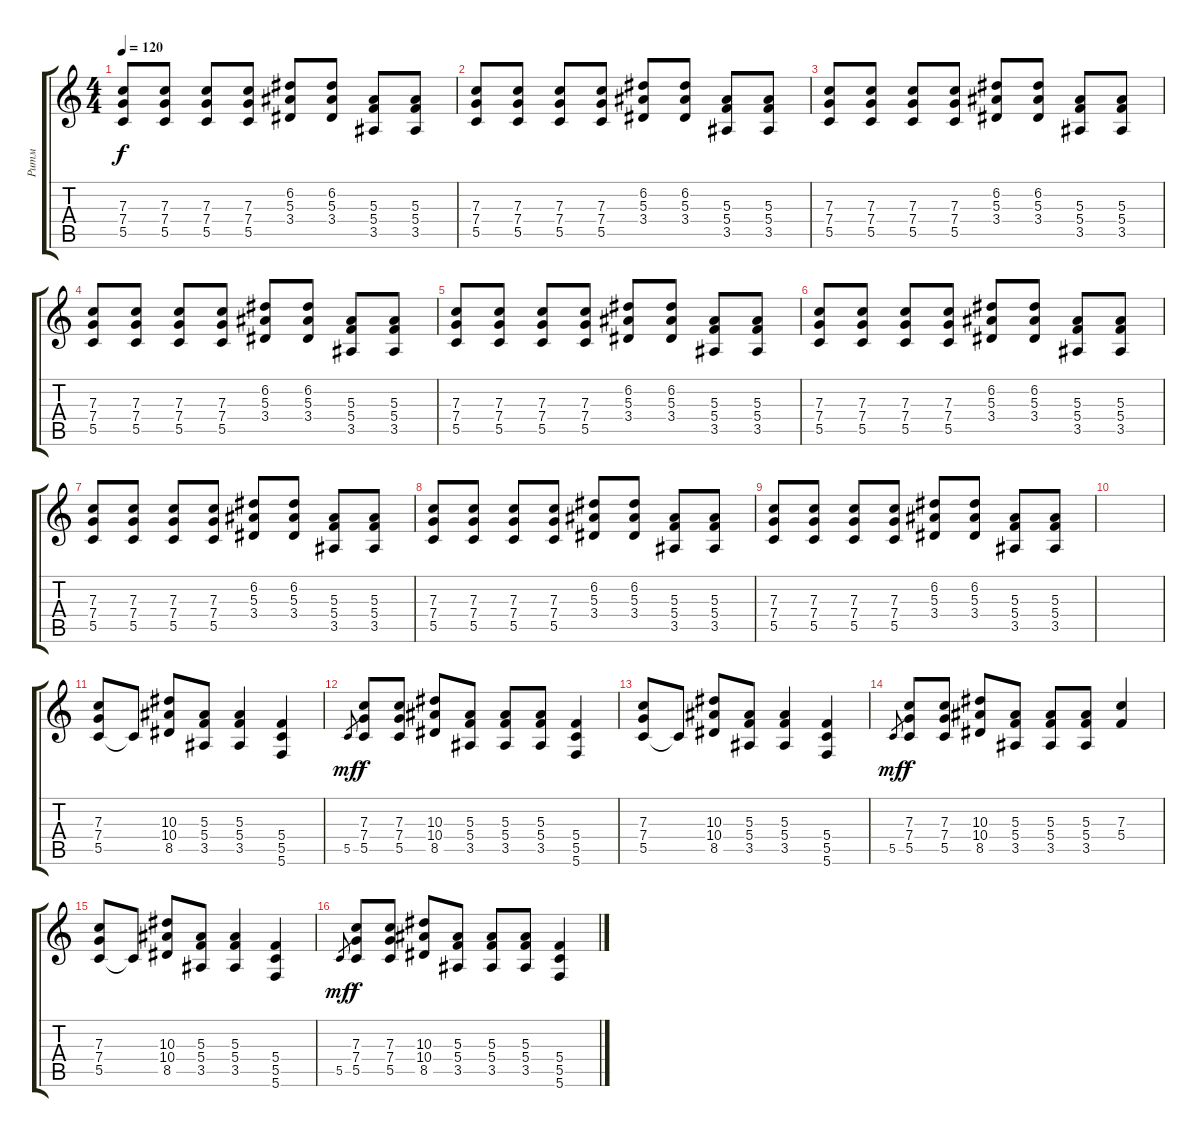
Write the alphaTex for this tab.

\track ("Ритм" "Ритм") {instrument distortionguitar}
\staff {score tabs}
\tuning (D4 A3 F3 C3 G2 C2) {hide}
\ts (4 4)
\tempo 120
\clef g2
\ks c
(7.3 7.4 5.5).8{dy f} (7.3 7.4 5.5).8 (7.3 7.4 5.5).8 (7.3 7.4 5.5).8 (6.2 5.3 3.4).8 (6.2 5.3 3.4).8 (5.3 5.4 3.5).8 (5.3 5.4 3.5).8 |
(7.3 7.4 5.5).8 (7.3 7.4 5.5).8 (7.3 7.4 5.5).8 (7.3 7.4 5.5).8 (6.2 5.3 3.4).8 (6.2 5.3 3.4).8 (5.3 5.4 3.5).8 (5.3 5.4 3.5).8 |
(7.3 7.4 5.5).8 (7.3 7.4 5.5).8 (7.3 7.4 5.5).8 (7.3 7.4 5.5).8 (6.2 5.3 3.4).8 (6.2 5.3 3.4).8 (5.3 5.4 3.5).8 (5.3 5.4 3.5).8 |
(7.3 7.4 5.5).8 (7.3 7.4 5.5).8 (7.3 7.4 5.5).8 (7.3 7.4 5.5).8 (6.2 5.3 3.4).8 (6.2 5.3 3.4).8 (5.3 5.4 3.5).8 (5.3 5.4 3.5).8 |
(7.3 7.4 5.5).8 (7.3 7.4 5.5).8 (7.3 7.4 5.5).8 (7.3 7.4 5.5).8 (6.2 5.3 3.4).8 (6.2 5.3 3.4).8 (5.3 5.4 3.5).8 (5.3 5.4 3.5).8 |
(7.3 7.4 5.5).8 (7.3 7.4 5.5).8 (7.3 7.4 5.5).8 (7.3 7.4 5.5).8 (6.2 5.3 3.4).8 (6.2 5.3 3.4).8 (5.3 5.4 3.5).8 (5.3 5.4 3.5).8 |
(7.3 7.4 5.5).8 (7.3 7.4 5.5).8 (7.3 7.4 5.5).8 (7.3 7.4 5.5).8 (6.2 5.3 3.4).8 (6.2 5.3 3.4).8 (5.3 5.4 3.5).8 (5.3 5.4 3.5).8 |
(7.3 7.4 5.5).8 (7.3 7.4 5.5).8 (7.3 7.4 5.5).8 (7.3 7.4 5.5).8 (6.2 5.3 3.4).8 (6.2 5.3 3.4).8 (5.3 5.4 3.5).8 (5.3 5.4 3.5).8 |
(7.3 7.4 5.5).8 (7.3 7.4 5.5).8 (7.3 7.4 5.5).8 (7.3 7.4 5.5).8 (6.2 5.3 3.4).8 (6.2 5.3 3.4).8 (5.3 5.4 3.5).8 (5.3 5.4 3.5).8 |
|
(7.3 7.4 5.5).8 5.5{t}.8 (10.3 10.4 8.5).8 (5.3 5.4 3.5).8 (5.3 5.4 3.5).4 (5.4 5.5 5.6).4 |
5.5.8{gr dy mf} (7.3 7.4 5.5).8{dy f} (7.3 7.4 5.5).8 (10.3 10.4 8.5).8 (5.3 5.4 3.5).8 (5.3 5.4 3.5).8 (5.3 5.4 3.5).8 (5.4 5.5 5.6).4 |
(7.3 7.4 5.5).8 5.5{t}.8 (10.3 10.4 8.5).8 (5.3 5.4 3.5).8 (5.3 5.4 3.5).4 (5.4 5.5 5.6).4 |
5.5.8{gr dy mf} (7.3 7.4 5.5).8{dy f} (7.3 7.4 5.5).8 (10.3 10.4 8.5).8 (5.3 5.4 3.5).8 (5.3 5.4 3.5).8 (5.3 5.4 3.5).8 (7.3 5.4).4 |
(7.3 7.4 5.5).8 5.5{t}.8 (10.3 10.4 8.5).8 (5.3 5.4 3.5).8 (5.3 5.4 3.5).4 (5.4 5.5 5.6).4 |
5.5.8{gr dy mf} (7.3 7.4 5.5).8{dy f} (7.3 7.4 5.5).8 (10.3 10.4 8.5).8 (5.3 5.4 3.5).8 (5.3 5.4 3.5).8 (5.3 5.4 3.5).8 (5.4 5.5 5.6).4
